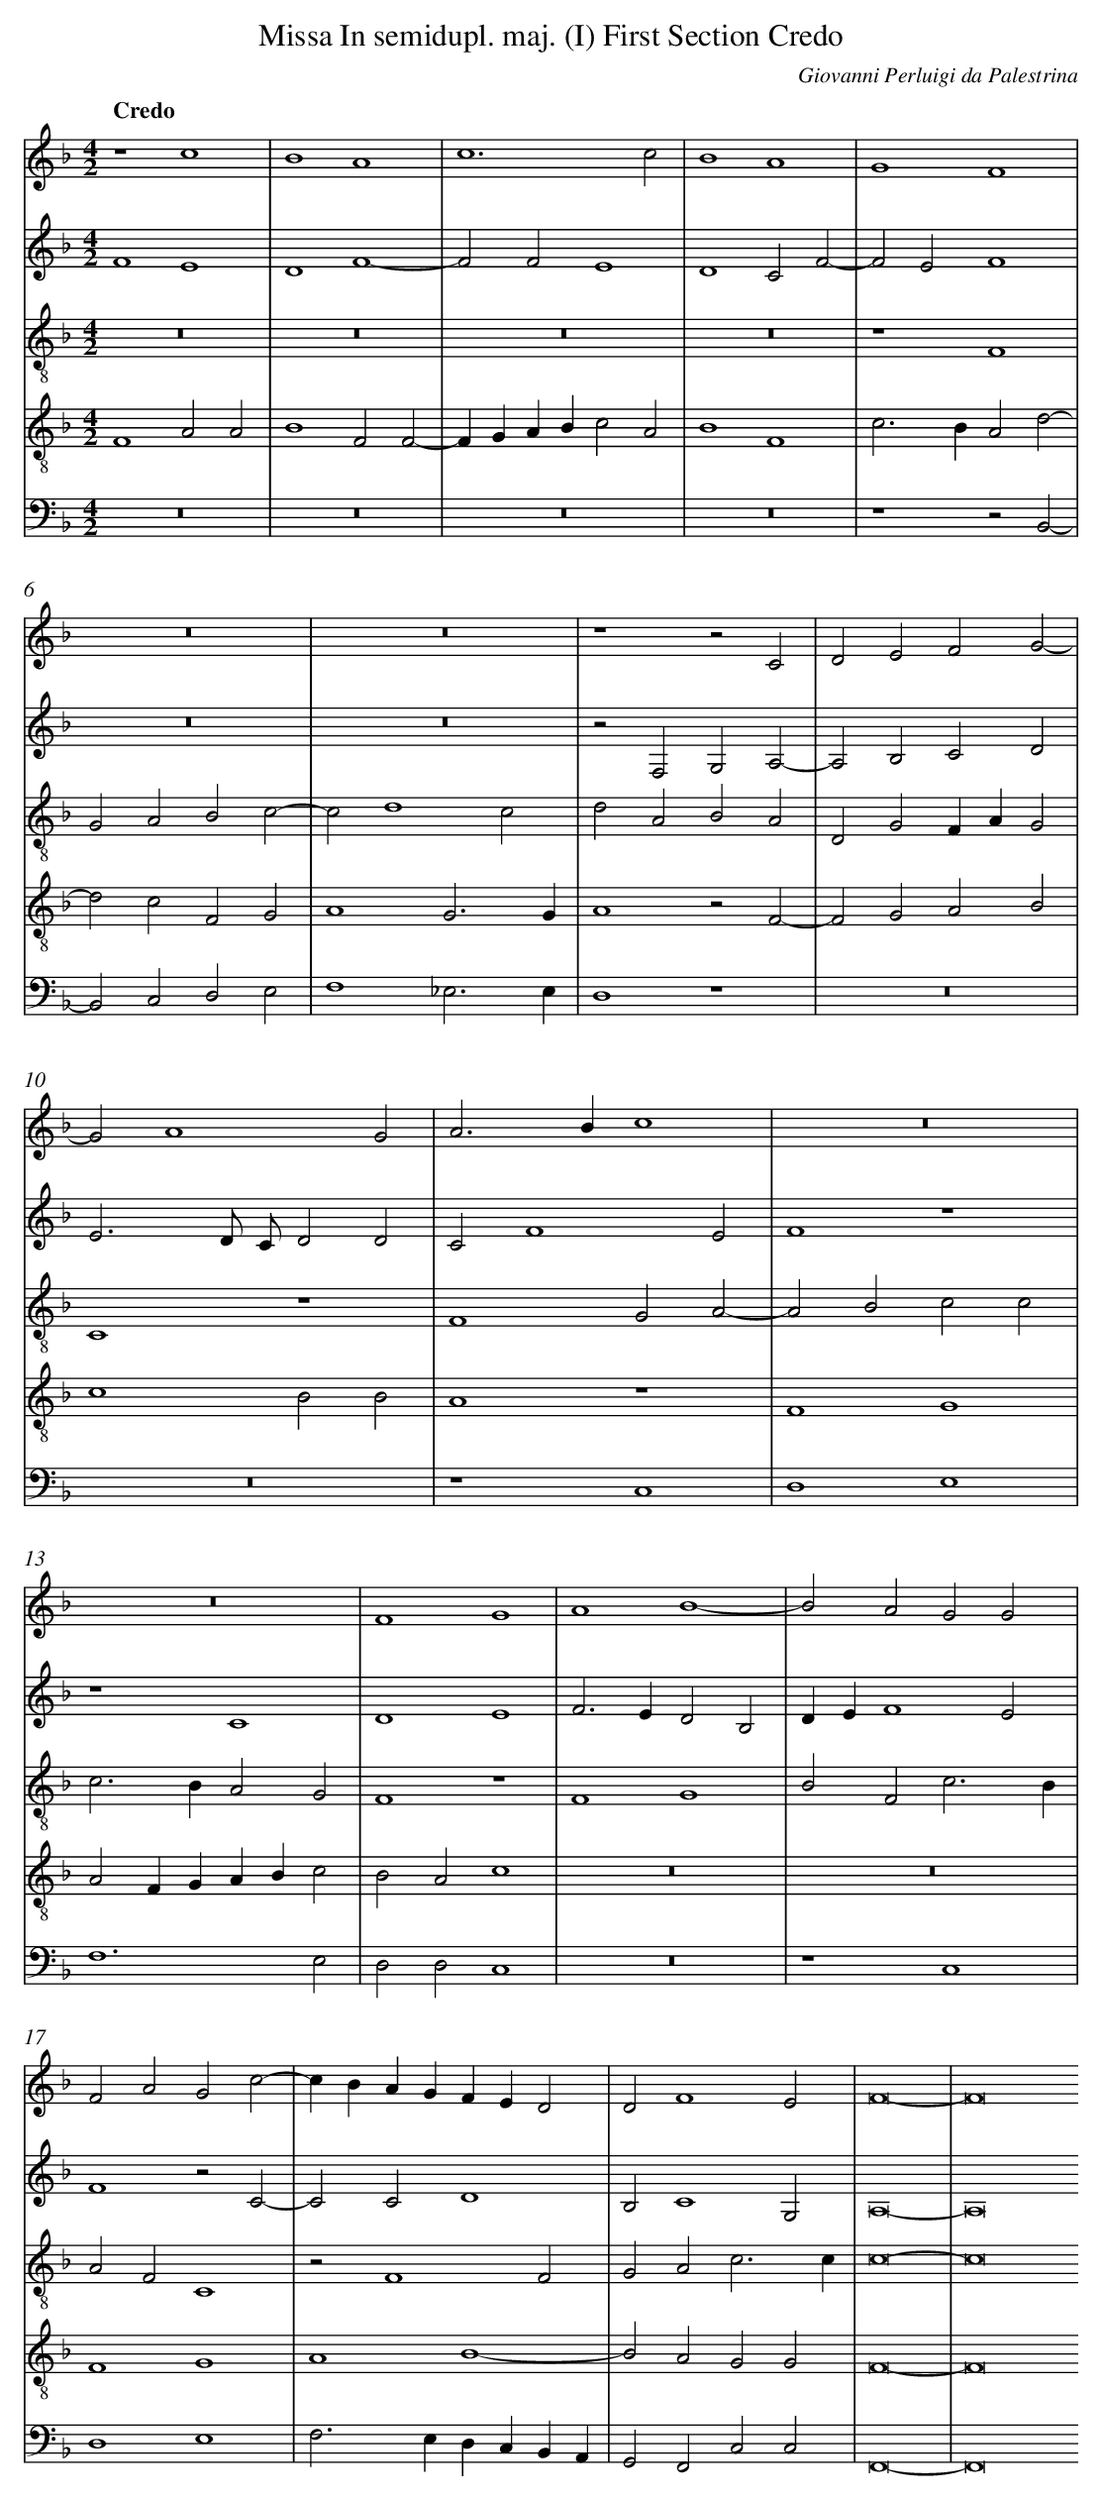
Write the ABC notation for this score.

X:1
T: Missa In semidupl. maj. (I) First Section Credo
C: Giovanni Perluigi da Palestrina
L: 1/4
M: 4/2
Q: "Credo"
V: 1 clef=treble
V: 2 clef=treble
V: 3 clef=treble-8
V: 4 clef=treble-8
V: 5 clef=bass
K: F
[V:1] z4c4 |
[V:2] F4E4 |
[V:3] z8 |
[V:4] F4A2A2 |
[V:5] z8 |
[V:1] B4A4 |
[V:2] D4F4- |
[V:3] z8 |
[V:4] B4F2F2- |
[V:5] z8 |
[V:1] c6c2 |
[V:2] F2F2E4 |
[V:3] z8 |
[V:4] FGABc2A2 |
[V:5] z8 |
[V:1] B4A4 |
[V:2] D4C2F2- |
[V:3] z8 |
[V:4] B4F4 |
[V:5] z8 |
[V:1] G4F4 |
[V:2] F2E2F4 |
[V:3] z4F4 |
[V:4] c2>B2A2d2- |
[V:5] z4z2B,,2- |
[V:1] z8 |
[V:2] z8 |
[V:3] G2A2B2c2- |
[V:4] d2c2F2G2 |
[V:5] B,,2C,2D,2E,2 |
[V:1] z8 |
[V:2] z8 |
[V:3] c2d4c2 |
[V:4] A4G3G |
[V:5] F,4_E,3E, |
[V:1] z4z2C2 |
[V:2] z2F,2G,2A,2- |
[V:3] d2A2B2A2 |
[V:4] A4z2F2- |
[V:5] D,4z4 |
[V:1] D2E2F2G2- |
[V:2] A,2B,2C2D2 |
[V:3] D2G2FAG2 |
[V:4] F2G2A2B2 |
[V:5] z8 |
[V:1] G2A4G2 |
[V:2] E3D/ C/D2D2 |
[V:3] C4z4 |
[V:4] c4B2B2 |
[V:5] z8 |
[V:1] A2>B2c4 |
[V:2] C2F4E2 |
[V:3] F4G2A2- |
[V:4] A4z4 |
[V:5] z4C,4 |
[V:1] z8 |
[V:2] F4z4 |
[V:3] A2B2c2c2 |
[V:4] F4G4 |
[V:5] D,4E,4 |
[V:1] z8 |
[V:2] z4C4 |
[V:3] c2>B2A2G2 |
[V:4] A2FGABc2 |
[V:5] F,6E,2 |
[V:1] F4G4 |
[V:2] D4E4 |
[V:3] F4z4 |
[V:4] B2A2c4 |
[V:5] D,2D,2C,4 |
[V:1] A4B4- |
[V:2] F2>E2D2B,2 |
[V:3] F4G4 |
[V:4] z8 |
[V:5] z8 |
[V:1] B2A2G2G2 |
[V:2] DEF4E2 |
[V:3] B2F2c3B |
[V:4] z8 |
[V:5] z4C,4 |
[V:1] F2A2G2c2- |
[V:2] F4z2C2- |
[V:3] A2F2C4 |
[V:4] F4G4 |
[V:5] D,4E,4 |
[V:1] cBAGFED2 |
[V:2] C2C2D4 |
[V:3] z2F4F2 |
[V:4] A4B4- |
[V:5] F,2>E,2D,C,B,,A,, |
[V:1] D2F4E2 |
[V:2] B,2C4G,2 |
[V:3] G2A2c3c |
[V:4] B2A2G2G2 |
[V:5] G,,2F,,2C,2C,2 |
[V:1] F8- |
[V:2] A,8- |
[V:3] c8- |
[V:4] F8- |
[V:5] F,,8- |
[V:1] F8
[V:2] A,8
[V:3] c8
[V:4] F8
[V:5] F,,8
